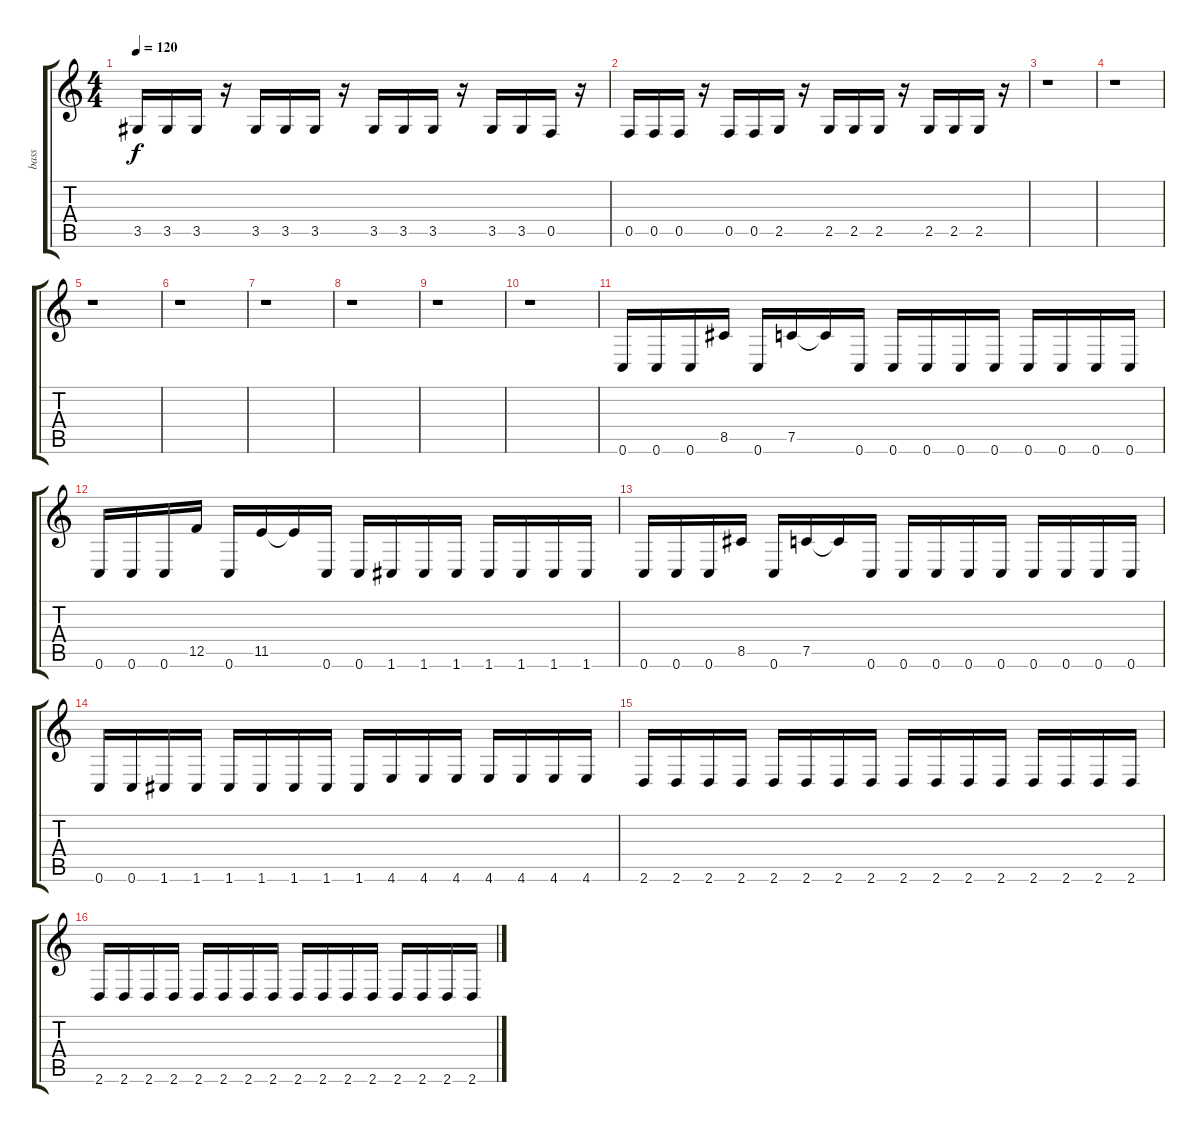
\track ("bass" "bass") {instrument electricbasspick}
\staff {score tabs}
\tuning (C4 G3 Eb3 Bb2 F2 C2) {hide}
\ts (4 4)
\tempo 120
\clef g2
\ks c
3.5.16{dy f} 3.5.16 3.5.16 r.16 3.5.16 3.5.16 3.5.16 r.16 3.5.16 3.5.16 3.5.16 r.16 3.5.16 3.5.16 0.5.16 r.16 |
0.5.16 0.5.16 0.5.16 r.16 0.5.16 0.5.16 2.5.16 r.16 2.5.16 2.5.16 2.5.16 r.16 2.5.16 2.5.16 2.5.16 r.16 |
r.1 |
r.1 |
r.1 |
r.1 |
r.1 |
r.1 |
r.1 |
r.1 |
0.6.16 0.6.16 0.6.16 8.5.16 0.6.16 7.5.16 7.5{t}.16 0.6.16 0.6.16 0.6.16 0.6.16 0.6.16 0.6.16 0.6.16 0.6.16 0.6.16 |
0.6.16 0.6.16 0.6.16 12.5.16 0.6.16 11.5.16 11.5{t}.16 0.6.16 0.6.16 1.6.16 1.6.16 1.6.16 1.6.16 1.6.16 1.6.16 1.6.16 |
0.6.16 0.6.16 0.6.16 8.5.16 0.6.16 7.5.16 7.5{t}.16 0.6.16 0.6.16 0.6.16 0.6.16 0.6.16 0.6.16 0.6.16 0.6.16 0.6.16 |
0.6.16 0.6.16 1.6.16 1.6.16 1.6.16 1.6.16 1.6.16 1.6.16 1.6.16 4.6.16 4.6.16 4.6.16 4.6.16 4.6.16 4.6.16 4.6.16 |
2.6.16 2.6.16 2.6.16 2.6.16 2.6.16 2.6.16 2.6.16 2.6.16 2.6.16 2.6.16 2.6.16 2.6.16 2.6.16 2.6.16 2.6.16 2.6.16 |
2.6.16 2.6.16 2.6.16 2.6.16 2.6.16 2.6.16 2.6.16 2.6.16 2.6.16 2.6.16 2.6.16 2.6.16 2.6.16 2.6.16 2.6.16 2.6.16
